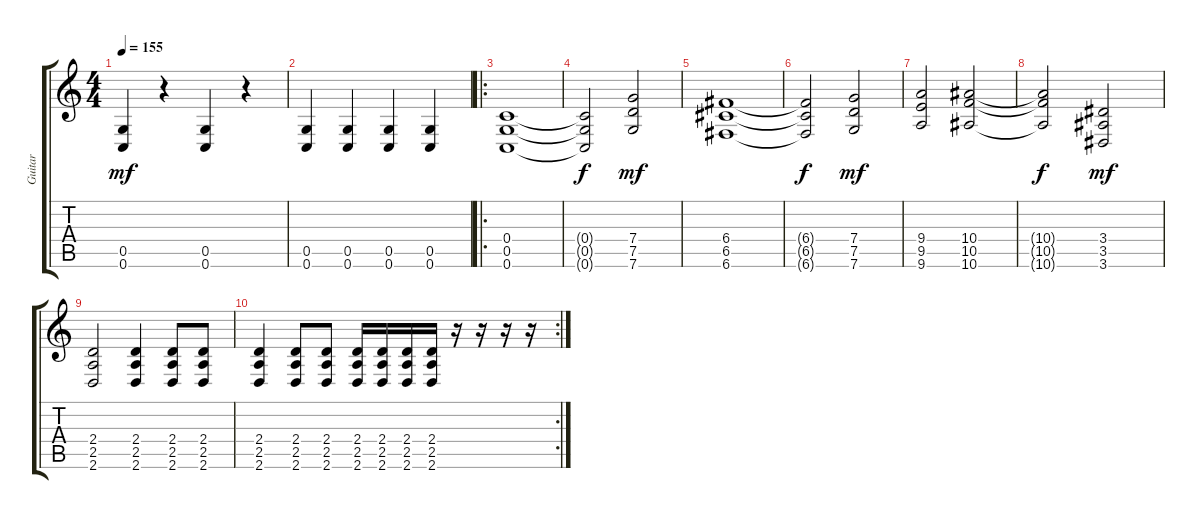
\track ("Guitar" "Guitar") {instrument distortionguitar}
\staff {score tabs}
\tuning (D4 A3 F3 C3 G2 C2) {hide}
\ts (4 4)
\tempo 155
\clef g2
\ks c
(0.5 0.6).4{dy mf} r.4 (0.5 0.6).4 r.4 |
(0.5 0.6).4 (0.5 0.6).4 (0.5 0.6).4 (0.5 0.6).4 |
\ro
(0.4 0.5 0.6).1 |
(0.4{t} 0.5{t} 0.6{t}).2{dy f} (7.4 7.5 7.6).2{dy mf} |
(6.4 6.5 6.6).1 |
(6.4{t} 6.5{t} 6.6{t}).2{dy f} (7.4 7.5 7.6).2{dy mf} |
(9.4 9.5 9.6).2 (10.4 10.5 10.6).2 |
(10.4{t} 10.5{t} 10.6{t}).2{dy f} (3.4 3.5 3.6).2{dy mf} |
(2.4 2.5 2.6).2 (2.4 2.5 2.6).4 (2.4 2.5 2.6).8 (2.4 2.5 2.6).8 |
\rc 2
(2.4 2.5 2.6).4 (2.4 2.5 2.6).8 (2.4 2.5 2.6).8 (2.4 2.5 2.6).16 (2.4 2.5 2.6).16 (2.4 2.5 2.6).16 (2.4 2.5 2.6).16 r.16 r.16 r.16 r.16
